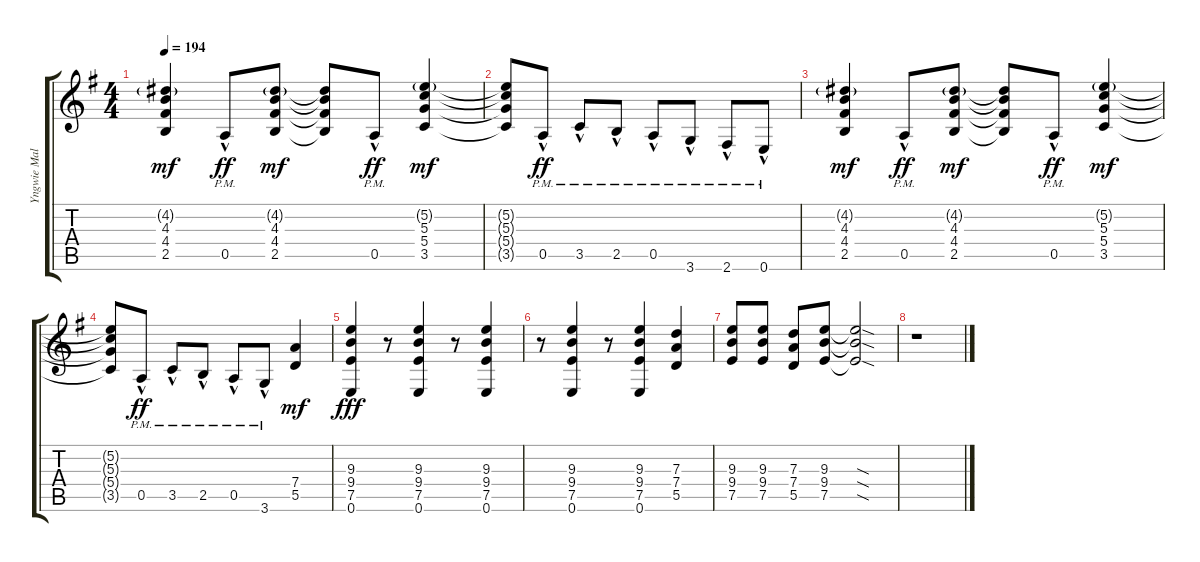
\track ("Yngwie Malmsteen-4" "Yngwie Mal") {instrument overdrivenguitar}
\staff {score tabs}
\tuning (E4 B3 G3 D3 A2 E2) {hide}
\ts (4 4)
\tempo 194
\clef g2
\ks g
(4.2{g} 4.3 4.4 2.5).4{dy mf} 0.5{hac pm}.8{dy ff} (4.2{g} 4.3 4.4 2.5).8{dy mf} (4.2{t} 4.3{t} 4.4{t} 2.5{t}).8 0.5{hac pm}.8{dy ff} (5.2{g} 5.3 5.4 3.5).4{dy mf} |
(5.2{t} 5.3{t} 5.4{t} 3.5{t}).8 0.5{hac pm}.8{dy ff} 3.5{hac pm}.8 2.5{hac pm}.8 0.5{hac pm}.8 3.6{hac pm}.8 2.6{hac pm}.8 0.6{hac pm}.8 |
(4.2{g} 4.3 4.4 2.5).4{dy mf} 0.5{hac pm}.8{dy ff} (4.2{g} 4.3 4.4 2.5).8{dy mf} (4.2{t} 4.3{t} 4.4{t} 2.5{t}).8 0.5{hac pm}.8{dy ff} (5.2{g} 5.3 5.4 3.5).4{dy mf} |
(5.2{t} 5.3{t} 5.4{t} 3.5{t}).8 0.5{hac pm}.8{dy ff} 3.5{hac pm}.8 2.5{hac pm}.8 0.5{hac pm}.8 3.6{hac pm}.8 (7.4 5.5).4{dy mf} |
(9.3 9.4 7.5 0.6).4{dy fff} r.8 (9.3 9.4 7.5 0.6).4 r.8 (9.3 9.4 7.5 0.6).4 |
r.8 (9.3 9.4 7.5 0.6).4 r.8 (9.3 9.4 7.5 0.6).4 (7.3 7.4 5.5).4 |
(9.3 9.4 7.5).8 (9.3 9.4 7.5).8 (7.3 7.4 5.5).8 (9.3 9.4 7.5).8 (9.3{sod t} 9.4{sod t} 7.5{sod t}).2 |
r.1
